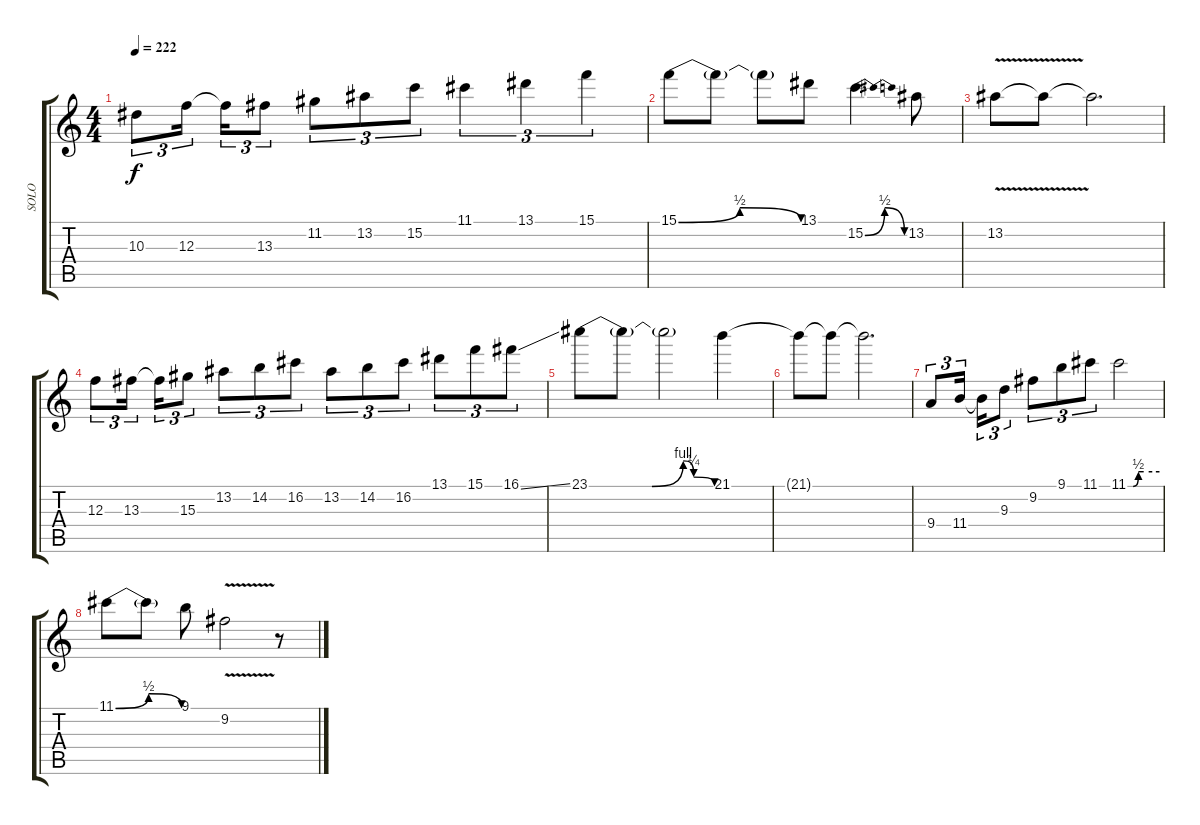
\track ("SOLO" "SOLO") {instrument overdrivenguitar}
\staff {score tabs}
\tuning (D4 A3 F3 C3 G2 C2) {hide}
\ts (4 4)
\tempo 222
\clef g2
\ks c
10.3.8{tu (3 2) dy f} 12.3.16{tu (3 2) beam splitsecondary} 12.3{t}.16{tu (3 2)} 13.3.8{tu (3 2)} 11.2.8{tu (3 2)} 13.2.8{tu (3 2)} 15.2.8{tu (3 2)} 11.1.4{tu (3 2)} 13.1.4{tu (3 2)} 15.1.4{tu (3 2)} |
15.1{be (bendrelease 0 0 40 2 40 2 60 0)}.8 15.1{t}.8 15.1{t}.8 13.1.8 15.2{be (bendrelease 0 0 45 2 45 2 60 0)}.4{d} 13.2.8 |
13.2{v}.8 13.2{t}.8 13.2{t}.2{d} |
12.3.8{tu (3 2)} 13.3.16{tu (3 2) beam splitsecondary} 13.3{t}.16{tu (3 2)} 15.3.8{tu (3 2)} 13.2.8{tu (3 2)} 14.2.8{tu (3 2)} 16.2.8{tu (3 2)} 13.2.8{tu (3 2)} 14.2.8{tu (3 2)} 16.2.8{tu (3 2)} 13.1.8{tu (3 2)} 15.1.8{tu (3 2)} 16.1{ss}.8{tu (3 2)} |
23.1{be (custom 0 0 30 0 45 4 50 1 60 0)}.8 23.1{t}.8 23.1{t}.2 21.1.4 |
21.1{t}.8 21.1{t}.8 21.1{t}.2{d} |
9.4.8{tu (3 2)} 11.4.16{tu (3 2) beam splitsecondary} 11.4{t}.16{tu (3 2)} 9.3.8{tu (3 2)} 9.2.8{tu (3 2)} 9.1.8{tu (3 2)} 11.1.8{tu (3 2)} 11.1{be (custom 0 0 10 0 20 2 30 2 60 2)}.2 |
11.1{be (bendrelease 0 0 45 2 45 2 60 0)}.8 11.1{t}.8 9.1.8 9.2{v}.2 r.8
